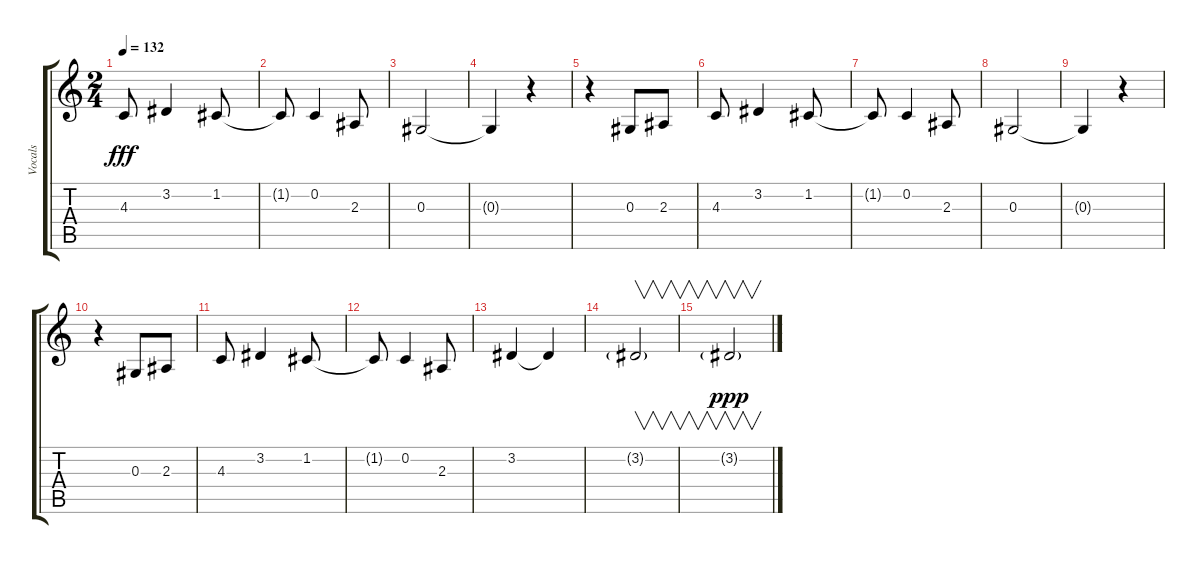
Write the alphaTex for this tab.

\track ("Vocals" "Vocals") {instrument tenorsax}
\staff {score tabs}
\tuning (F4 C4 Ab3 Eb3 Bb2 F2) {hide}
\ts (2 4)
\tempo 132
\clef g2
\ks c
4.3.8{dy fff} 3.2.4 1.2.8 |
1.2{t}.8 0.2.4 2.3.8 |
0.3.2 |
0.3{t}.4 r.4 |
r.4 0.3.8 2.3.8 |
4.3.8 3.2.4 1.2.8 |
1.2{t}.8 0.2.4 2.3.8 |
0.3.2 |
0.3{t}.4 r.4 |
r.4 0.3.8 2.3.8 |
4.3.8 3.2.4 1.2.8 |
1.2{t}.8 0.2.4 2.3.8 |
3.2.4 3.2{t}.4 |
3.2{g}.2{v} |
3.2{g}.2{v dy ppp}
